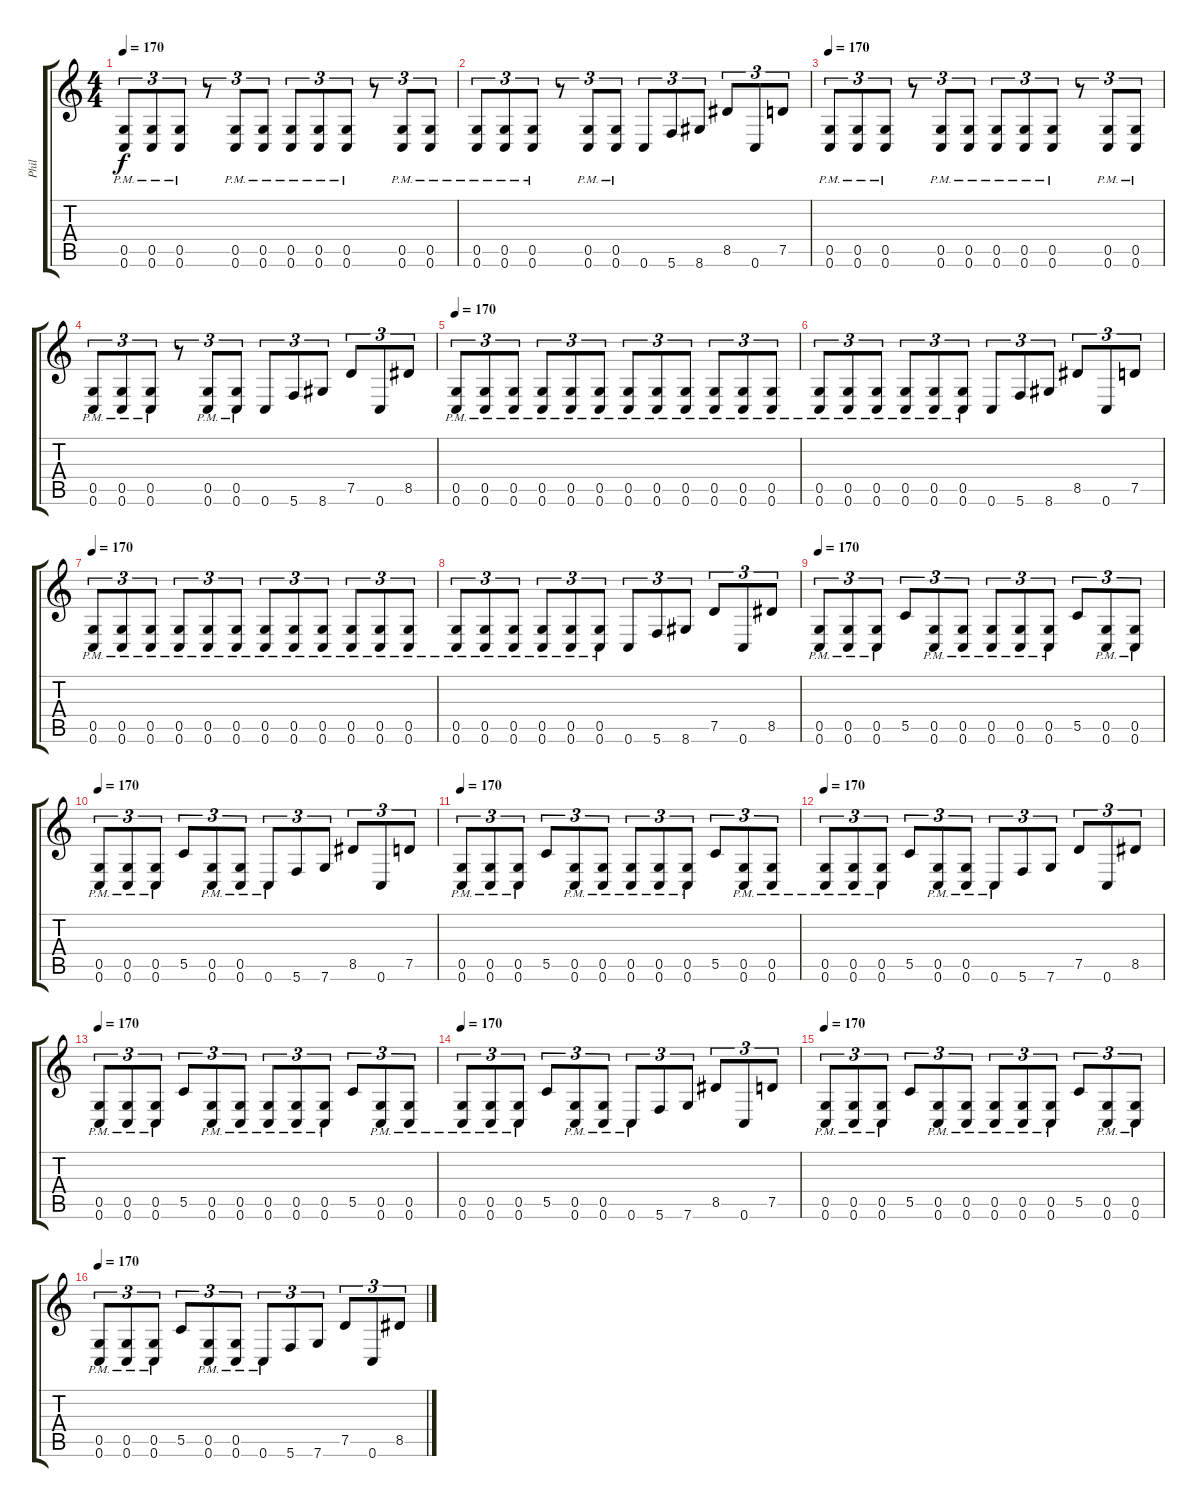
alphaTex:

\track ("Phil" "Phil") {instrument overdrivenguitar}
\staff {score tabs}
\tuning (D4 A3 F3 C3 G2 C2) {hide}
\ts (4 4)
\tempo 170
\clef g2
\ks c
(0.5{pm} 0.6{pm}).8{tu (3 2) dy f} (0.5{pm} 0.6{pm}).8{tu (3 2)} (0.5{pm} 0.6{pm}).8{tu (3 2)} r.8{tu (3 2)} (0.5{pm} 0.6{pm}).8{tu (3 2)} (0.5{pm} 0.6{pm}).8{tu (3 2)} (0.5{pm} 0.6{pm}).8{tu (3 2)} (0.5{pm} 0.6{pm}).8{tu (3 2)} (0.5{pm} 0.6{pm}).8{tu (3 2)} r.8{tu (3 2)} (0.5{pm} 0.6{pm}).8{tu (3 2)} (0.5{pm} 0.6{pm}).8{tu (3 2)} |
(0.5{pm} 0.6{pm}).8{tu (3 2)} (0.5{pm} 0.6{pm}).8{tu (3 2)} (0.5{pm} 0.6{pm}).8{tu (3 2)} r.8{tu (3 2)} (0.5{pm} 0.6{pm}).8{tu (3 2)} (0.5{pm} 0.6{pm}).8{tu (3 2)} 0.6.8{tu (3 2)} 5.6.8{tu (3 2)} 8.6.8{tu (3 2)} 8.5.8{tu (3 2)} 0.6.8{tu (3 2)} 7.5.8{tu (3 2)} |
\tempo 170
(0.5{pm} 0.6{pm}).8{tu (3 2)} (0.5{pm} 0.6{pm}).8{tu (3 2)} (0.5{pm} 0.6{pm}).8{tu (3 2)} r.8{tu (3 2)} (0.5{pm} 0.6{pm}).8{tu (3 2)} (0.5{pm} 0.6{pm}).8{tu (3 2)} (0.5{pm} 0.6{pm}).8{tu (3 2)} (0.5{pm} 0.6{pm}).8{tu (3 2)} (0.5{pm} 0.6{pm}).8{tu (3 2)} r.8{tu (3 2)} (0.5{pm} 0.6{pm}).8{tu (3 2)} (0.5{pm} 0.6{pm}).8{tu (3 2)} |
(0.5{pm} 0.6{pm}).8{tu (3 2)} (0.5{pm} 0.6{pm}).8{tu (3 2)} (0.5{pm} 0.6{pm}).8{tu (3 2)} r.8{tu (3 2)} (0.5{pm} 0.6{pm}).8{tu (3 2)} (0.5{pm} 0.6{pm}).8{tu (3 2)} 0.6.8{tu (3 2)} 5.6.8{tu (3 2)} 8.6.8{tu (3 2)} 7.5.8{tu (3 2)} 0.6.8{tu (3 2)} 8.5.8{tu (3 2)} |
\tempo 170
(0.5{pm} 0.6{pm}).8{tu (3 2)} (0.5{pm} 0.6{pm}).8{tu (3 2)} (0.5{pm} 0.6{pm}).8{tu (3 2)} (0.5{pm} 0.6{pm}).8{tu (3 2)} (0.5{pm} 0.6{pm}).8{tu (3 2)} (0.5{pm} 0.6{pm}).8{tu (3 2)} (0.5{pm} 0.6{pm}).8{tu (3 2)} (0.5{pm} 0.6{pm}).8{tu (3 2)} (0.5{pm} 0.6{pm}).8{tu (3 2)} (0.5{pm} 0.6{pm}).8{tu (3 2)} (0.5{pm} 0.6{pm}).8{tu (3 2)} (0.5{pm} 0.6{pm}).8{tu (3 2)} |
(0.5{pm} 0.6{pm}).8{tu (3 2)} (0.5{pm} 0.6{pm}).8{tu (3 2)} (0.5{pm} 0.6{pm}).8{tu (3 2)} (0.5{pm} 0.6{pm}).8{tu (3 2)} (0.5{pm} 0.6{pm}).8{tu (3 2)} (0.5{pm} 0.6{pm}).8{tu (3 2)} 0.6.8{tu (3 2)} 5.6.8{tu (3 2)} 8.6.8{tu (3 2)} 8.5.8{tu (3 2)} 0.6.8{tu (3 2)} 7.5.8{tu (3 2)} |
\tempo 170
(0.5{pm} 0.6{pm}).8{tu (3 2)} (0.5{pm} 0.6{pm}).8{tu (3 2)} (0.5{pm} 0.6{pm}).8{tu (3 2)} (0.5{pm} 0.6{pm}).8{tu (3 2)} (0.5{pm} 0.6{pm}).8{tu (3 2)} (0.5{pm} 0.6{pm}).8{tu (3 2)} (0.5{pm} 0.6{pm}).8{tu (3 2)} (0.5{pm} 0.6{pm}).8{tu (3 2)} (0.5{pm} 0.6{pm}).8{tu (3 2)} (0.5{pm} 0.6{pm}).8{tu (3 2)} (0.5{pm} 0.6{pm}).8{tu (3 2)} (0.5{pm} 0.6{pm}).8{tu (3 2)} |
(0.5{pm} 0.6{pm}).8{tu (3 2)} (0.5{pm} 0.6{pm}).8{tu (3 2)} (0.5{pm} 0.6{pm}).8{tu (3 2)} (0.5{pm} 0.6{pm}).8{tu (3 2)} (0.5{pm} 0.6{pm}).8{tu (3 2)} (0.5{pm} 0.6{pm}).8{tu (3 2)} 0.6.8{tu (3 2)} 5.6.8{tu (3 2)} 8.6.8{tu (3 2)} 7.5.8{tu (3 2)} 0.6.8{tu (3 2)} 8.5.8{tu (3 2)} |
\tempo 170
(0.5{pm} 0.6{pm}).8{tu (3 2)} (0.5{pm} 0.6{pm}).8{tu (3 2)} (0.5{pm} 0.6{pm}).8{tu (3 2)} 5.5.8{tu (3 2)} (0.5{pm} 0.6{pm}).8{tu (3 2)} (0.5{pm} 0.6{pm}).8{tu (3 2)} (0.5{pm} 0.6{pm}).8{tu (3 2)} (0.5{pm} 0.6{pm}).8{tu (3 2)} (0.5{pm} 0.6{pm}).8{tu (3 2)} 5.5.8{tu (3 2)} (0.5{pm} 0.6{pm}).8{tu (3 2)} (0.5{pm} 0.6{pm}).8{tu (3 2)} |
\tempo 170
(0.5{pm} 0.6{pm}).8{tu (3 2)} (0.5{pm} 0.6{pm}).8{tu (3 2)} (0.5{pm} 0.6{pm}).8{tu (3 2)} 5.5.8{tu (3 2)} (0.5{pm} 0.6{pm}).8{tu (3 2)} (0.5{pm} 0.6{pm}).8{tu (3 2)} 0.6{pm}.8{tu (3 2)} 5.6.8{tu (3 2)} 7.6.8{tu (3 2)} 8.5.8{tu (3 2)} 0.6.8{tu (3 2)} 7.5.8{tu (3 2)} |
\tempo 170
(0.5{pm} 0.6{pm}).8{tu (3 2)} (0.5{pm} 0.6{pm}).8{tu (3 2)} (0.5{pm} 0.6{pm}).8{tu (3 2)} 5.5.8{tu (3 2)} (0.5{pm} 0.6{pm}).8{tu (3 2)} (0.5{pm} 0.6{pm}).8{tu (3 2)} (0.5{pm} 0.6{pm}).8{tu (3 2)} (0.5{pm} 0.6{pm}).8{tu (3 2)} (0.5{pm} 0.6{pm}).8{tu (3 2)} 5.5.8{tu (3 2)} (0.5{pm} 0.6{pm}).8{tu (3 2)} (0.5{pm} 0.6{pm}).8{tu (3 2)} |
\tempo 170
(0.5{pm} 0.6{pm}).8{tu (3 2)} (0.5{pm} 0.6{pm}).8{tu (3 2)} (0.5{pm} 0.6{pm}).8{tu (3 2)} 5.5.8{tu (3 2)} (0.5{pm} 0.6{pm}).8{tu (3 2)} (0.5{pm} 0.6{pm}).8{tu (3 2)} 0.6{pm}.8{tu (3 2)} 5.6.8{tu (3 2)} 7.6.8{tu (3 2)} 7.5.8{tu (3 2)} 0.6.8{tu (3 2)} 8.5.8{tu (3 2)} |
\tempo 170
(0.5{pm} 0.6{pm}).8{tu (3 2)} (0.5{pm} 0.6{pm}).8{tu (3 2)} (0.5{pm} 0.6{pm}).8{tu (3 2)} 5.5.8{tu (3 2)} (0.5{pm} 0.6{pm}).8{tu (3 2)} (0.5{pm} 0.6{pm}).8{tu (3 2)} (0.5{pm} 0.6{pm}).8{tu (3 2)} (0.5{pm} 0.6{pm}).8{tu (3 2)} (0.5{pm} 0.6{pm}).8{tu (3 2)} 5.5.8{tu (3 2)} (0.5{pm} 0.6{pm}).8{tu (3 2)} (0.5{pm} 0.6{pm}).8{tu (3 2)} |
\tempo 170
(0.5{pm} 0.6{pm}).8{tu (3 2)} (0.5{pm} 0.6{pm}).8{tu (3 2)} (0.5{pm} 0.6{pm}).8{tu (3 2)} 5.5.8{tu (3 2)} (0.5{pm} 0.6{pm}).8{tu (3 2)} (0.5{pm} 0.6{pm}).8{tu (3 2)} 0.6{pm}.8{tu (3 2)} 5.6.8{tu (3 2)} 7.6.8{tu (3 2)} 8.5.8{tu (3 2)} 0.6.8{tu (3 2)} 7.5.8{tu (3 2)} |
\tempo 170
(0.5{pm} 0.6{pm}).8{tu (3 2)} (0.5{pm} 0.6{pm}).8{tu (3 2)} (0.5{pm} 0.6{pm}).8{tu (3 2)} 5.5.8{tu (3 2)} (0.5{pm} 0.6{pm}).8{tu (3 2)} (0.5{pm} 0.6{pm}).8{tu (3 2)} (0.5{pm} 0.6{pm}).8{tu (3 2)} (0.5{pm} 0.6{pm}).8{tu (3 2)} (0.5{pm} 0.6{pm}).8{tu (3 2)} 5.5.8{tu (3 2)} (0.5{pm} 0.6{pm}).8{tu (3 2)} (0.5{pm} 0.6{pm}).8{tu (3 2)} |
\tempo 170
(0.5{pm} 0.6{pm}).8{tu (3 2)} (0.5{pm} 0.6{pm}).8{tu (3 2)} (0.5{pm} 0.6{pm}).8{tu (3 2)} 5.5.8{tu (3 2)} (0.5{pm} 0.6{pm}).8{tu (3 2)} (0.5{pm} 0.6{pm}).8{tu (3 2)} 0.6{pm}.8{tu (3 2)} 5.6.8{tu (3 2)} 7.6.8{tu (3 2)} 7.5.8{tu (3 2)} 0.6.8{tu (3 2)} 8.5.8{tu (3 2)}
